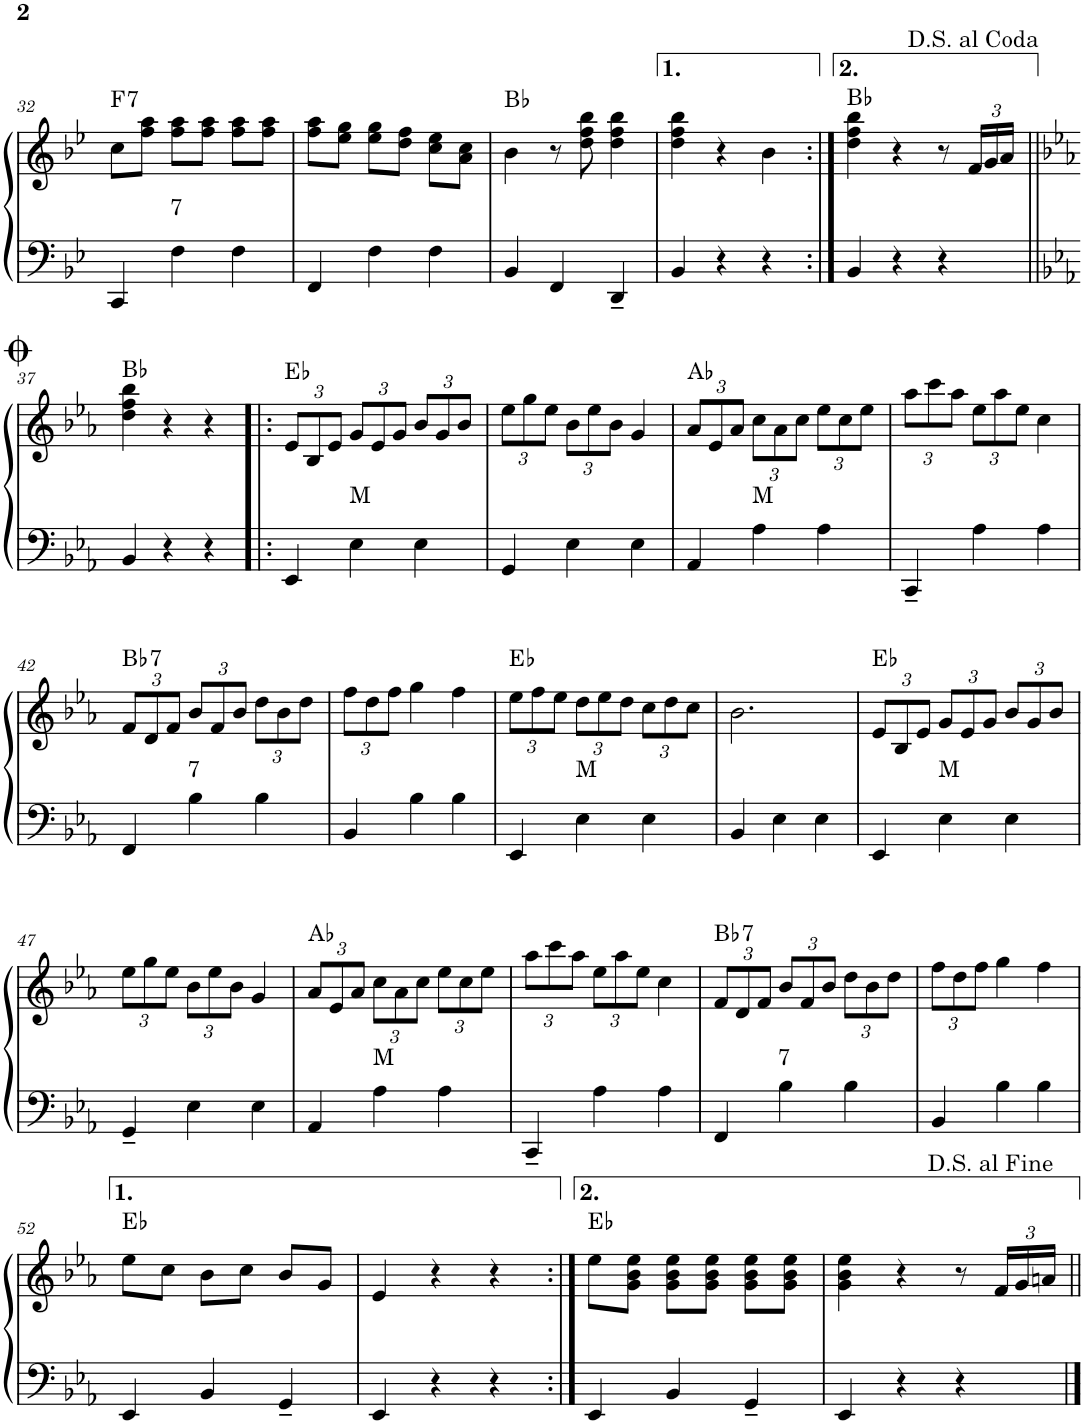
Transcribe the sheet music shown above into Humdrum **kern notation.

**kern	**kern	**harte
*part1	*part1	*part1
*staff2	*staff1	*
*I"Piano	*	*
*I'Pno	*	*
!!LO:PB:g=z
*clefF4	*clefG2	*
*k[b-e-]	*k[b-e-]	*
*M3/4	*M3/4	*
=32	=32	=32
!	!	!LO:H:kt=7
4CC/	8cc\L	F:7
.	8ff\ 8aa\J	.
!	!	!LO:H:kt=7
4F\	8ff\ 8aa\L	N
.	8ff\ 8aa\J	.
4F\	8ff\ 8aa\L	.
.	8ff\ 8aa\J	.
=33	=33	=33
4FF/	8ff\ 8aa\L	.
.	8ee-\ 8gg\J	.
4F\	8ee-\ 8gg\L	.
.	8dd\ 8ff\J	.
4F\	8cc\ 8ee-\L	.
.	8a\ 8cc\J	.
=34	=34	=34
4BB-/	4b-\	Bb:maj
4FF/	8r	.
.	8dd\ 8ff\ 8bb-\	.
4DD~/	4dd\ 4ff\ 4bb-\	.
=35	=35	=35
4BB-/	4dd\ 4ff\ 4bb-\	.
4r	4r	.
4r	4b-\	.
=36:|!	=36:|!	=36:|!
4BB-/	4dd\ 4ff\ 4bb-\	Bb:maj
4r	4r	.
4r	8r	.
*	*Xbrackettup	*
.	24f/LL	.
.	24g/	.
.	24a/JJ	.
!!LO:LB:g=z
=37||	=37||	=37||
*k[b-e-a-]	*k[b-e-a-]	*
4BB-/	4dd\ 4ff\ 4bb-\	Bb:maj
4r	4r	.
4r	4r	.
=38!|:	=38!|:	=38!|:
4EE-/	12e-/L	Eb:maj
.	12B-/	.
.	12e-/J	.
!	!	!LO:H:kt=M
4E-\	12g/L	N
.	12e-/	.
.	12g/J	.
4E-\	12b-/L	.
.	12g/	.
.	12b-/J	.
=39	=39	=39
4GG/	12ee-\L	.
.	12gg\	.
.	12ee-\J	.
4E-\	12b-\L	.
.	12ee-\	.
.	12b-\J	.
4E-\	4g/	.
=40	=40	=40
4AA-/	12a-/L	Ab:maj
.	12e-/	.
.	12a-/J	.
!	!	!LO:H:kt=M
4A-\	12cc\L	N
.	12a-\	.
.	12cc\J	.
4A-\	12ee-\L	.
.	12cc\	.
.	12ee-\J	.
=41	=41	=41
4CC~/	12aa-\L	.
.	12ccc\	.
.	12aa-\J	.
4A-\	12ee-\L	.
.	12aa-\	.
.	12ee-\J	.
4A-\	4cc\	.
!!LO:LB:g=z
=42	=42	=42
!	!	!LO:H:kt=7
4FF/	12f/L	Bb:7
.	12d/	.
.	12f/J	.
!	!	!LO:H:kt=7
4B-\	12b-/L	N
.	12f/	.
.	12b-/J	.
4B-\	12dd\L	.
.	12b-\	.
.	12dd\J	.
=43	=43	=43
4BB-/	12ff\L	.
.	12dd\	.
.	12ff\J	.
4B-\	4gg\	.
4B-\	4ff\	.
=44	=44	=44
4EE-/	12ee-\L	Eb:maj
.	12ff\	.
.	12ee-\J	.
!	!	!LO:H:kt=M
4E-\	12dd\L	N
.	12ee-\	.
.	12dd\J	.
4E-\	12cc\L	.
.	12dd\	.
.	12cc\J	.
=45	=45	=45
4BB-/	2.b-\	.
4E-\	.	.
4E-\	.	.
=46	=46	=46
4EE-/	12e-/L	Eb:maj
.	12B-/	.
.	12e-/J	.
!	!	!LO:H:kt=M
4E-\	12g/L	N
.	12e-/	.
.	12g/J	.
4E-\	12b-/L	.
.	12g/	.
.	12b-/J	.
!!LO:LB:g=z
=47	=47	=47
4GG~/	12ee-\L	.
.	12gg\	.
.	12ee-\J	.
4E-\	12b-\L	.
.	12ee-\	.
.	12b-\J	.
4E-\	4g/	.
=48	=48	=48
4AA-/	12a-/L	Ab:maj
.	12e-/	.
.	12a-/J	.
!	!	!LO:H:kt=M
4A-\	12cc\L	N
.	12a-\	.
.	12cc\J	.
4A-\	12ee-\L	.
.	12cc\	.
.	12ee-\J	.
=49	=49	=49
4CC~/	12aa-\L	.
.	12ccc\	.
.	12aa-\J	.
4A-\	12ee-\L	.
.	12aa-\	.
.	12ee-\J	.
4A-\	4cc\	.
=50	=50	=50
!	!	!LO:H:kt=7
4FF/	12f/L	Bb:7
.	12d/	.
.	12f/J	.
!	!	!LO:H:kt=7
4B-\	12b-/L	N
.	12f/	.
.	12b-/J	.
4B-\	12dd\L	.
.	12b-\	.
.	12dd\J	.
=51	=51	=51
4BB-/	12ff\L	.
.	12dd\	.
.	12ff\J	.
4B-\	4gg\	.
4B-\	4ff\	.
!!LO:LB:g=z
=52	=52	=52
4EE-/	8ee-\L	Eb:maj
.	8cc\J	.
4BB-/	8b-\L	.
.	8cc\J	.
4GG~/	8b-/L	.
.	8g/J	.
=53	=53	=53
4EE-/	4e-/	.
4r	4r	.
4r	4r	.
=54:|!	=54:|!	=54:|!
4EE-/	8ee-\L	Eb:maj
.	8g\ 8b-\ 8ee-\J	.
4BB-/	8g\ 8b-\ 8ee-\L	.
.	8g\ 8b-\ 8ee-\J	.
4GG~/	8g\ 8b-\ 8ee-\L	.
.	8g\ 8b-\ 8ee-\J	.
=55	=55	=55
4EE-/	4g\ 4b-\ 4ee-\	.
4r	4r	.
4r	8r	.
.	24f/LL	.
.	24g/	.
.	24an/JJ	.
=||	=||	=||
*-	*-	*-
